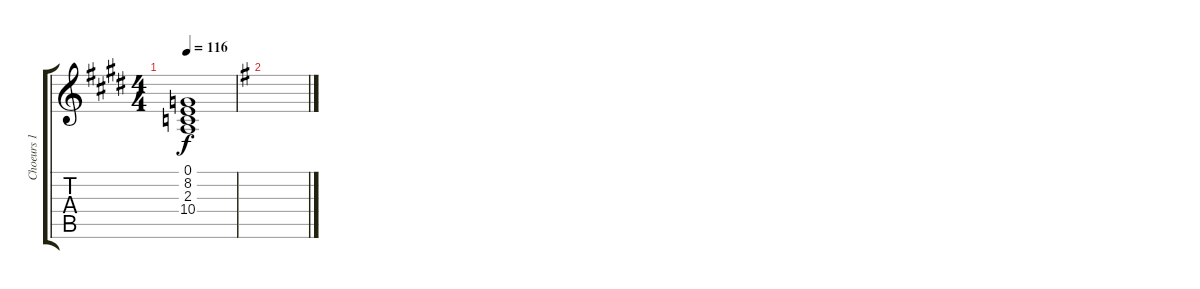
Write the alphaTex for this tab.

\track ("Choeurs 1" "Choeurs 1") {instrument pad4choir}
\staff {score tabs}
\tuning (E4 B3 G3 D3 A2 E2) {hide}
\ts (4 4)
\tempo 116
\clef g2
\ks e
(0.1{t} 8.2{t} 2.3 10.4).1{dy f} |
\ks g
